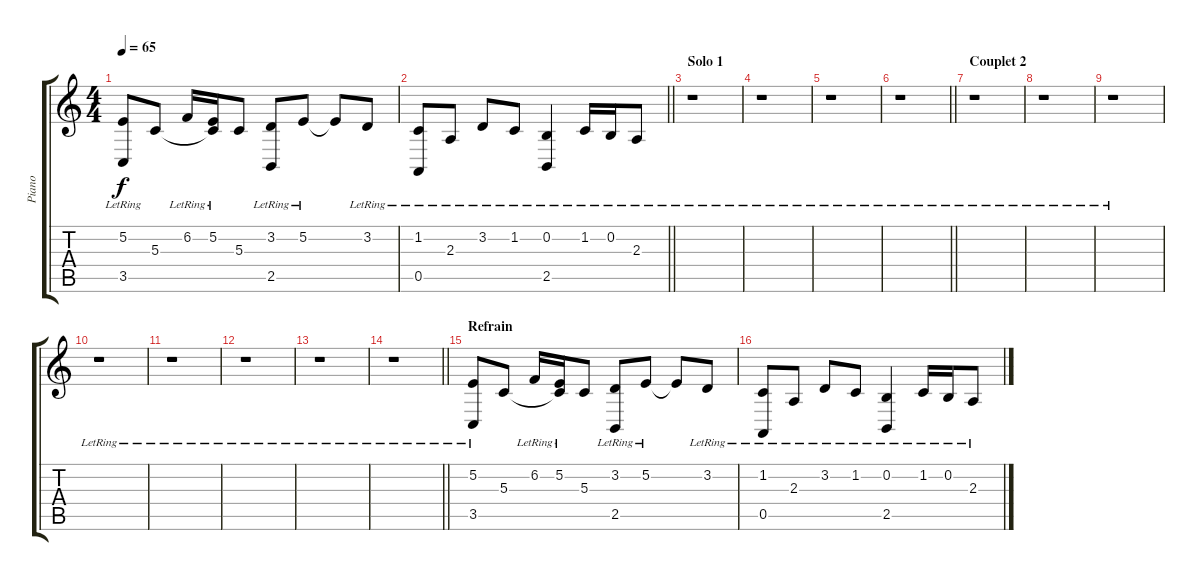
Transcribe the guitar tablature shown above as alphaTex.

\track ("Piano" "Piano") {instrument acousticgrandpiano}
\staff {score tabs}
\tuning (E4 B3 G3 D3 A2 E2) {hide}
\ts (4 4)
\tempo 65
\clef g2
\ks c
(5.2{lr} 3.5{lr}).8{dy f} 5.3.8 6.2{lr}.16 (5.2{lr} 5.3{t}).16 5.3.8 (3.2{lr} 2.5{lr}).8 5.2{lr}.8 5.2{t}.8 3.2{lr}.8 |
\barLineRight lightlight
(1.2{lr} 0.5{lr}).8 2.3{lr}.8 3.2{lr}.8 1.2{lr}.8 (0.2{lr} 2.5{lr}).4 1.2{lr}.16 0.2{lr}.16 2.3{lr}.8 |
\section ("" "Solo 1")
r.1 |
r.1 |
r.1 |
\barLineRight lightlight
r.1 |
\section ("" "Couplet 2")
r.1 |
r.1 |
r.1 |
r.1 |
r.1 |
r.1 |
r.1 |
\barLineRight lightlight
r.1 |
\section ("" "Refrain")
(5.2{lr} 3.5{lr}).8{volume 12} 5.3.8 6.2{lr}.16 (5.2{lr} 5.3{t}).16 5.3.8 (3.2{lr} 2.5{lr}).8 5.2{lr}.8 5.2{t}.8 3.2{lr}.8 |
(1.2{lr} 0.5{lr}).8 2.3{lr}.8 3.2{lr}.8 1.2{lr}.8 (0.2{lr} 2.5{lr}).4 1.2{lr}.16 0.2{lr}.16 2.3{lr}.8
